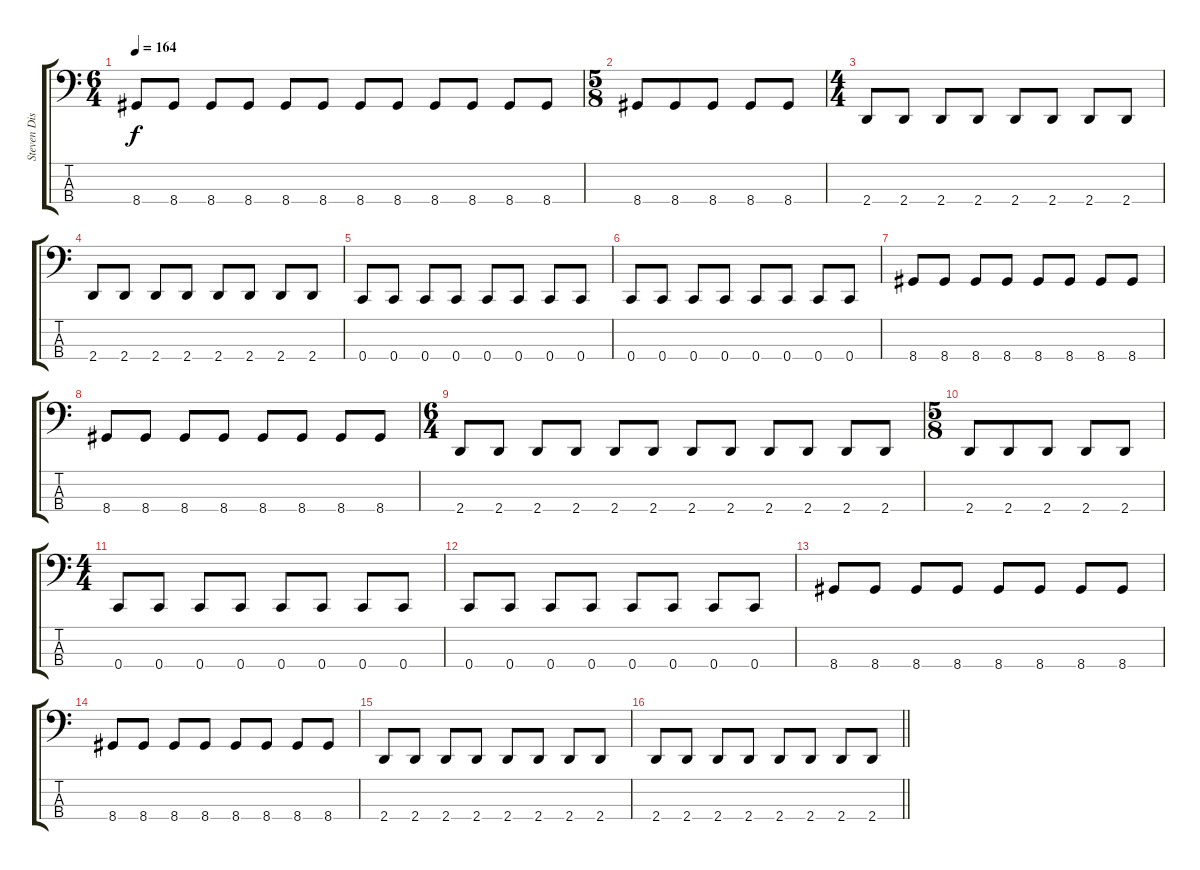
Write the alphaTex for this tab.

\track ("Steven Dist." "Steven Dis") {solo instrument electricbasspick}
\staff {score tabs}
\tuning (F2 C2 G1 C1) {hide}
\ts (6 4)
\tempo 164
\clef f4
\ks c
8.4.8{dy f} 8.4.8 8.4.8 8.4.8 8.4.8 8.4.8 8.4.8 8.4.8 8.4.8 8.4.8 8.4.8 8.4.8 |
\ts (5 8)
8.4.8 8.4.8 8.4.8 8.4.8 8.4.8 |
\ts (4 4)
2.4.8 2.4.8 2.4.8 2.4.8 2.4.8 2.4.8 2.4.8 2.4.8 |
2.4.8 2.4.8 2.4.8 2.4.8 2.4.8 2.4.8 2.4.8 2.4.8 |
0.4.8 0.4.8 0.4.8 0.4.8 0.4.8 0.4.8 0.4.8 0.4.8 |
0.4.8 0.4.8 0.4.8 0.4.8 0.4.8 0.4.8 0.4.8 0.4.8 |
8.4.8 8.4.8 8.4.8 8.4.8 8.4.8 8.4.8 8.4.8 8.4.8 |
8.4.8 8.4.8 8.4.8 8.4.8 8.4.8 8.4.8 8.4.8 8.4.8 |
\ts (6 4)
2.4.8 2.4.8 2.4.8 2.4.8 2.4.8 2.4.8 2.4.8 2.4.8 2.4.8 2.4.8 2.4.8 2.4.8 |
\ts (5 8)
2.4.8 2.4.8 2.4.8 2.4.8 2.4.8 |
\ts (4 4)
0.4.8 0.4.8 0.4.8 0.4.8 0.4.8 0.4.8 0.4.8 0.4.8 |
0.4.8 0.4.8 0.4.8 0.4.8 0.4.8 0.4.8 0.4.8 0.4.8 |
8.4.8 8.4.8 8.4.8 8.4.8 8.4.8 8.4.8 8.4.8 8.4.8 |
8.4.8 8.4.8 8.4.8 8.4.8 8.4.8 8.4.8 8.4.8 8.4.8 |
2.4.8 2.4.8 2.4.8 2.4.8 2.4.8 2.4.8 2.4.8 2.4.8 |
\barLineRight lightlight
2.4.8 2.4.8 2.4.8 2.4.8 2.4.8 2.4.8 2.4.8 2.4.8
